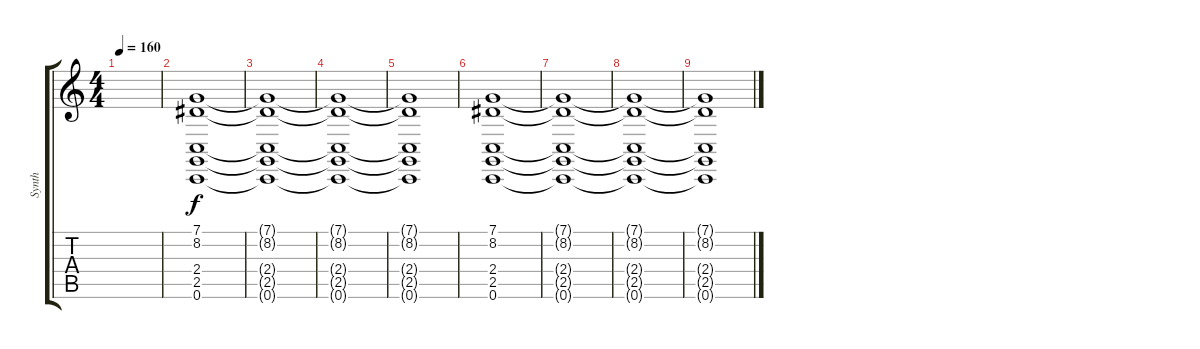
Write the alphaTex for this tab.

\track ("Synth" "Synth") {instrument pad8sweep}
\staff {score tabs}
\tuning (C4 G3 Eb3 Bb2 F2 C2) {hide}
\ts (4 4)
\tempo 160
\clef g2
\ks c
|
(7.1 8.2 2.4 2.5 0.6).1 |
(7.1{t} 8.2{t} 2.4{t} 2.5{t} 0.6{t}).1 |
(7.1{t} 8.2{t} 2.4{t} 2.5{t} 0.6{t}).1 |
(7.1{t} 8.2{t} 2.4{t} 2.5{t} 0.6{t}).1 |
(7.1 8.2 2.4 2.5 0.6).1 |
(7.1{t} 8.2{t} 2.4{t} 2.5{t} 0.6{t}).1 |
(7.1{t} 8.2{t} 2.4{t} 2.5{t} 0.6{t}).1 |
(7.1{t} 8.2{t} 2.4{t} 2.5{t} 0.6{t}).1
